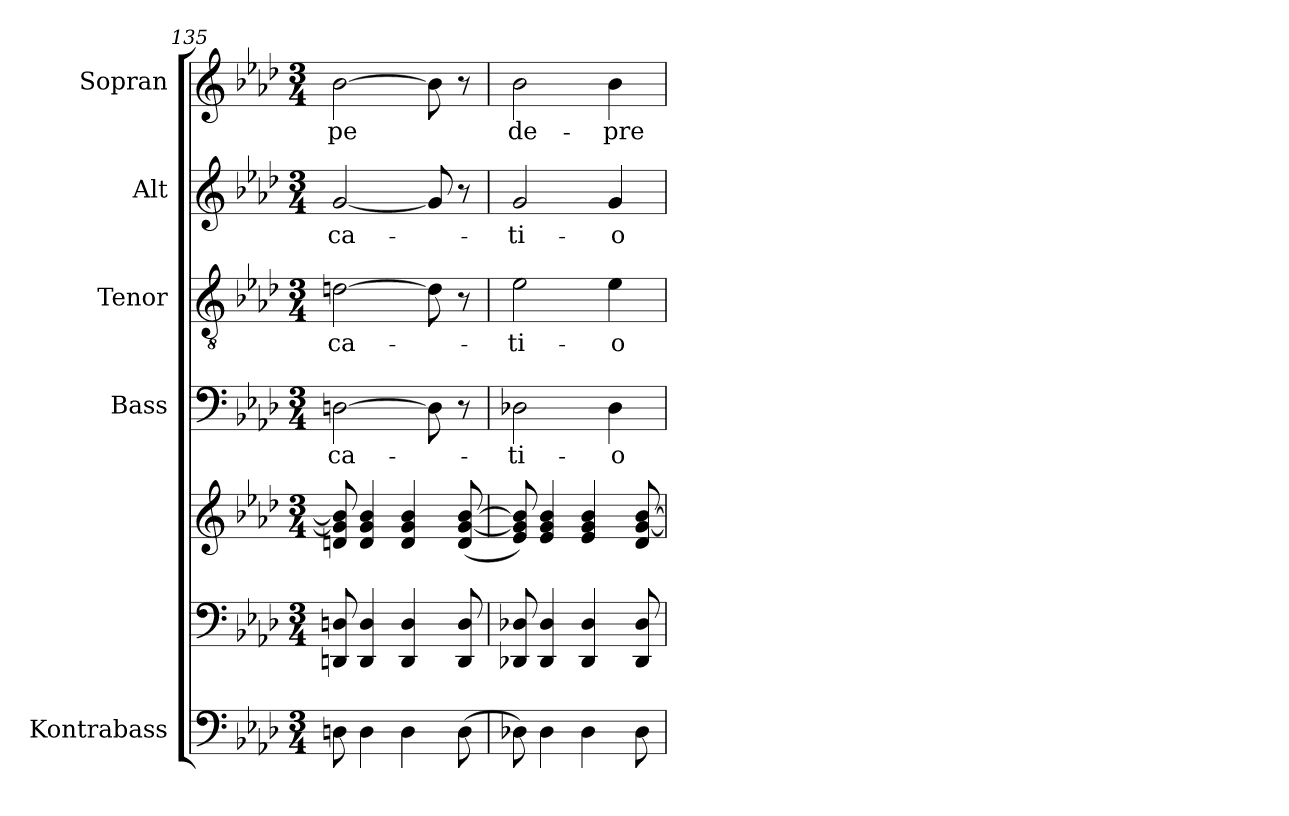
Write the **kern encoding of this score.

**kern	**kern	**kern	**kern	**text	**kern	**text	**kern	**text	**kern	**text
*part6	*part5	*part5	*part4	*part4	*part3	*part3	*part2	*part2	*part1	*part1
*staff7	*staff6	*staff5	*staff4	*staff4	*staff3	*staff3	*staff2	*staff2	*staff1	*staff1
*I"Kontrabass	*	*	*I"Bass	*	*I"Tenor	*	*I"Alt	*	*I"Sopran	*
*I'Kb.	*	*	*I'B.	*	*I'T.	*	*I'A.	*	*I'S.	*
*clefF4	*clefF4	*clefG2	*clefF4	*	*clefGv2	*	*clefG2	*	*clefG2	*
*ITrd7c12	*	*	*	*	*	*	*	*	*	*
*k[b-e-a-d-]	*k[b-e-a-d-]	*k[b-e-a-d-]	*k[b-e-a-d-]	*	*k[b-e-a-d-]	*	*k[b-e-a-d-]	*	*k[b-e-a-d-]	*
*A-:	*A-:	*A-:	*A-:	*	*A-:	*	*A-:	*	*A-:	*
*M3/4	*M3/4	*M3/4	*M3/4	*	*M3/4	*	*M3/4	*	*M3/4	*
=135	=135	=135	=135	=135	=135	=135	=135	=135	=135	=135
!	!	!	!	!LO:LY:b	!	!LO:LY:b	!	!LO:LY:b	!	!LO:LY:b
8DDn\	8DDn/ 8Dn/	8dn/ 8g/] 8b-/]	[2Dn\	-ca-	[2dn\	-ca-	[2g/	-ca-	[2b-\	-pe
4DD\	4DD/ 4D/	4d/ 4g/ 4b-/	.	.	.	.	.	.	.	.
4DD\	4DD/ 4D/	4d/ 4g/ 4b-/	.	.	.	.	.	.	.	.
.	.	.	8D\]	.	8d\]	.	8g/]	.	8b-\]	.
(>8DD\	8DD/ 8D/	(<8d/ [8g/ [8b-/	8r	.	8r	.	8r	.	8r	.
=136	=136	=136	=136	=136	=136	=136	=136	=136	=136	=136
!	!	!	!	!LO:LY:b	!	!LO:LY:b	!	!LO:LY:b	!	!LO:LY:b
8DD-X\)	8DD-X/ 8D-X/	8e-/ 8g/] 8b-/])	2D-X\	-ti-	2e-\	-ti-	2g/	-ti-	2b-\	de-
4DD-\	4DD-/ 4D-/	4e-/ 4g/ 4b-/	.	.	.	.	.	.	.	.
4DD-\	4DD-/ 4D-/	4e-/ 4g/ 4b-/	.	.	.	.	.	.	.	.
!	!	!	!	!LO:LY:b	!	!LO:LY:b	!	!LO:LY:b	!	!LO:LY:b
.	.	.	4D-\	-o-	4e-\	-o-	4g/	-o-	4b-\	-pre-
8DD-\	8DD-/ 8D-/	8d-/ [8g/ [8b-/	.	.	.	.	.	.	.	.
=	=	=	=	=	=	=	=	=	=	=
*-	*-	*-	*-	*-	*-	*-	*-	*-	*-	*-
